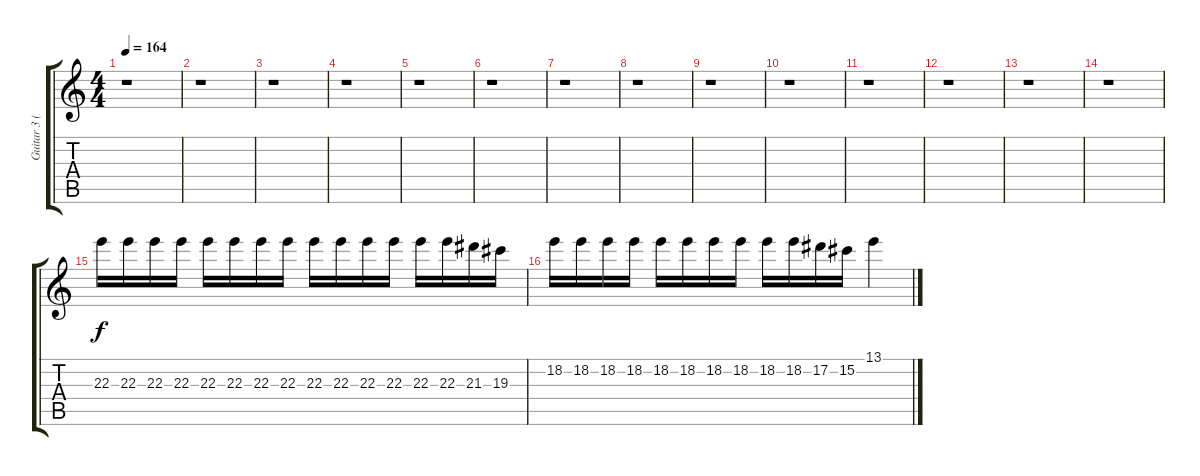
\track ("Guitar 3 (Solo)" "Guitar 3 (") {instrument overdrivenguitar}
\staff {score tabs}
\tuning (Eb4 Bb3 Gb3 Db3 Ab2 Eb2) {hide}
\ts (4 4)
\tempo 164
\clef g2
\ks c
r.1{dy f} |
r.1 |
r.1 |
r.1 |
r.1 |
r.1 |
r.1 |
r.1 |
r.1 |
r.1 |
r.1 |
r.1 |
r.1 |
r.1 |
22.3.16 22.3.16 22.3.16 22.3.16 22.3.16 22.3.16 22.3.16 22.3.16 22.3.16 22.3.16 22.3.16 22.3.16 22.3.16 22.3.16 21.3.16 19.3.16 |
18.2.16 18.2.16 18.2.16 18.2.16 18.2.16 18.2.16 18.2.16 18.2.16 18.2.16 18.2.16 17.2.16 15.2.16 13.1.4
